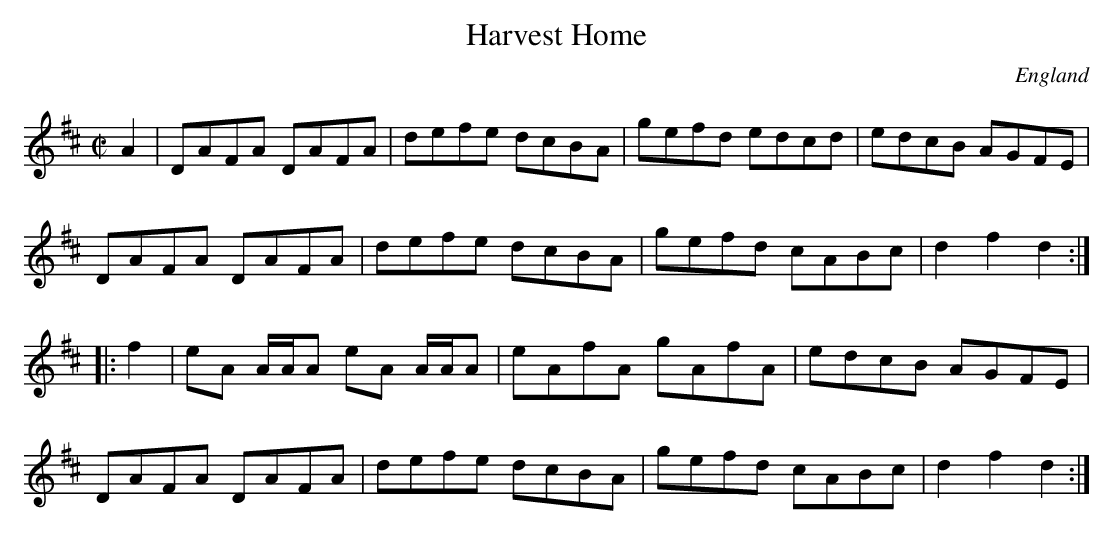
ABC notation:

X:1
T:Harvest Home
L:1/8
M:C|
O:England
K:D
A2 | \
DAFA DAFA | defe dcBA | gefd edcd | edcB AGFE |
DAFA DAFA | defe dcBA | gefd cABc | d2f2 d2 ::
f2 | \
eA A/A/A  eA A/A/A  | eAfA gAfA | edcB AGFE |
DAFA DAFA | defe dcBA | gefd cABc | d2f2 d2 :|
